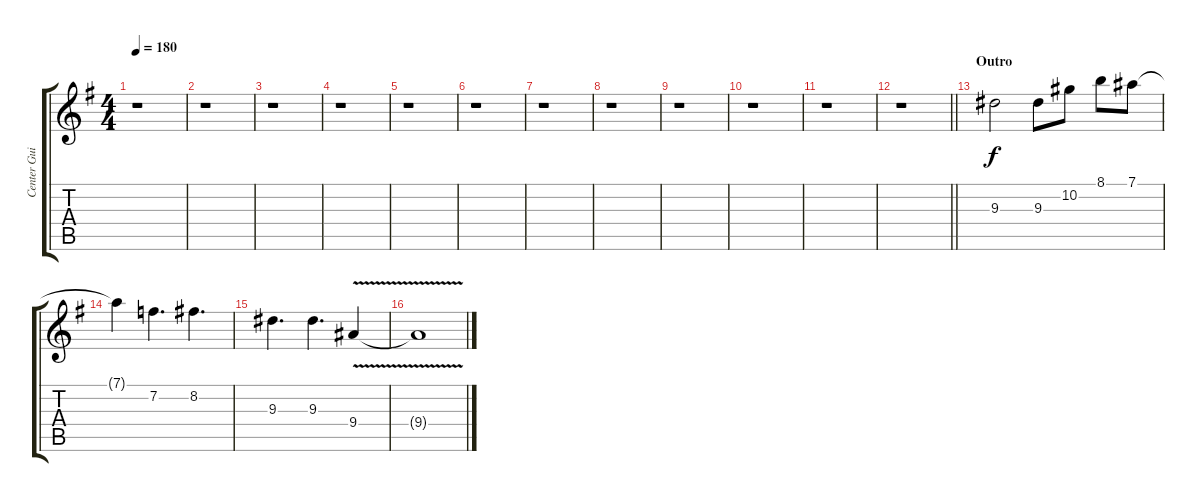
\track ("Center Guitar" "Center Gui") {instrument overdrivenguitar}
\staff {score tabs}
\tuning (Eb4 Bb3 Gb3 Db3 Ab2 Eb2) {hide}
\ts (4 4)
\tempo 180
\clef g2
\ks g
r.1{dy f} |
r.1 |
r.1 |
r.1 |
r.1 |
r.1 |
r.1 |
r.1 |
r.1 |
r.1 |
r.1 |
\barLineRight lightlight
r.1 |
\section ("" "Outro")
9.3.2 9.3.8 10.2.8 8.1.8 7.1.8 |
7.1{t}.4 7.2.4{d} 8.2.4{d} |
9.3.4{d} 9.3.4{d} 9.4{v}.4 |
9.4{t}.1
